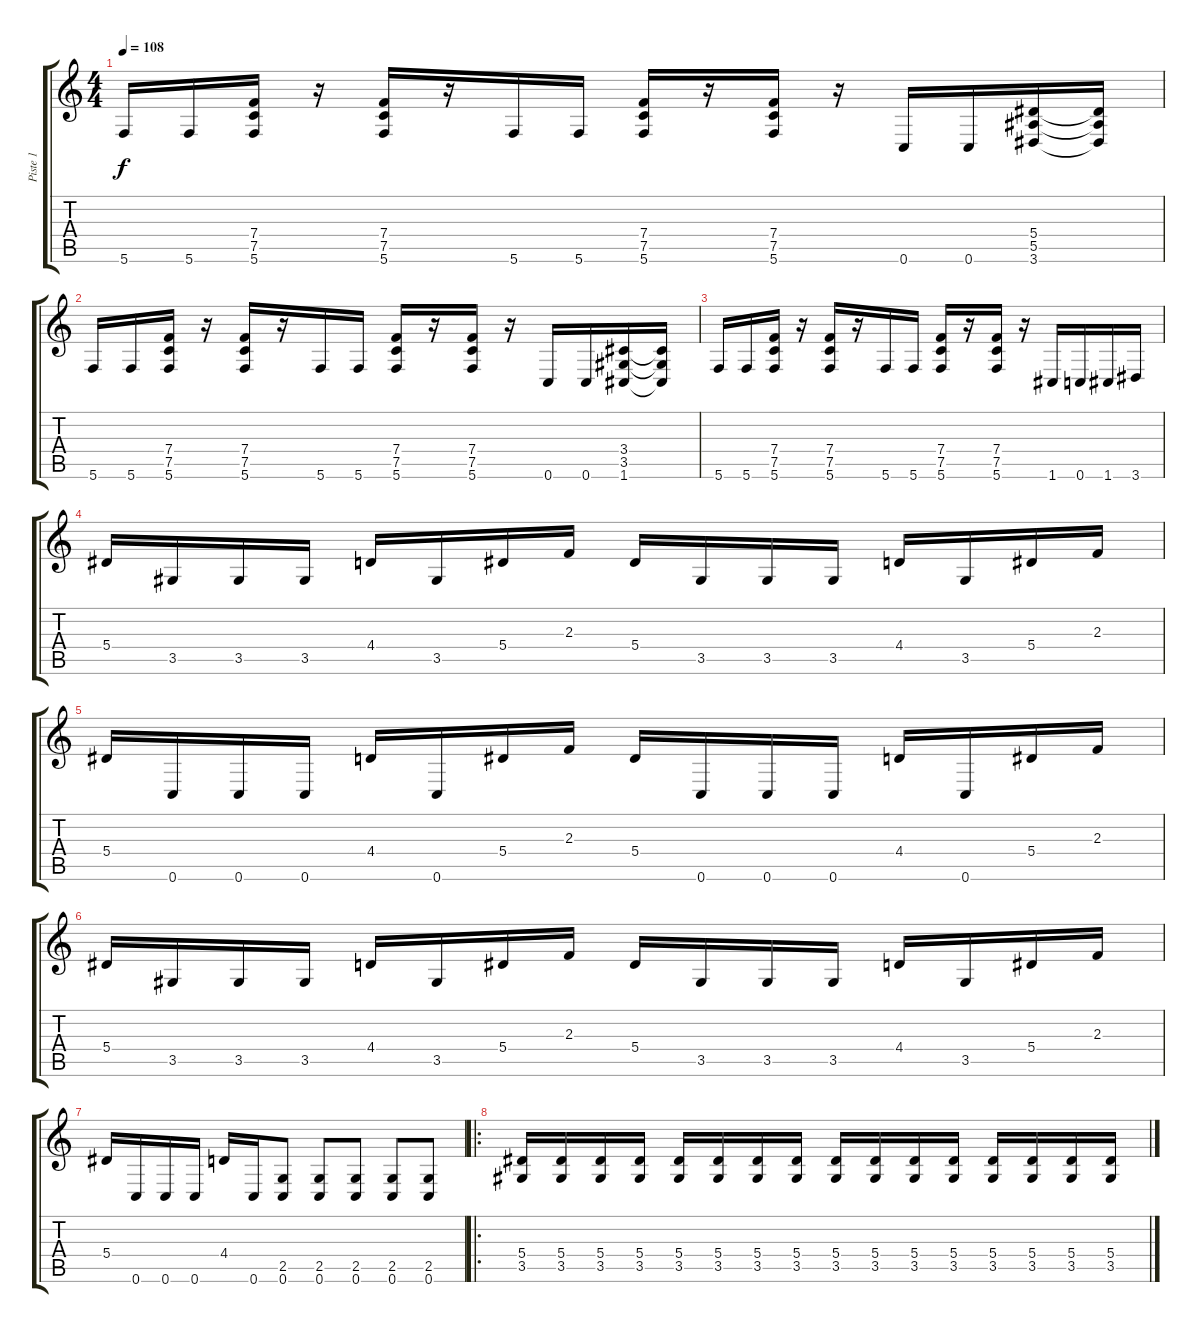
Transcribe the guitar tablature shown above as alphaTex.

\track ("Piste 1" "Piste 1") {instrument distortionguitar}
\staff {score tabs}
\tuning (C4 G3 Eb3 Bb2 F2 C2) {hide}
\ts (4 4)
\tempo 108
\clef g2
\ks c
5.6.16{dy f} 5.6.16 (7.4 7.5 5.6).16 r.16 (7.4 7.5 5.6).16 r.16 5.6.16 5.6.16 (7.4 7.5 5.6).16 r.16 (7.4 7.5 5.6).16 r.16 0.6.16 0.6.16 (5.4 5.5 3.6).16 (5.4{t} 5.5{t} 3.6{t}).16 |
5.6.16 5.6.16 (7.4 7.5 5.6).16 r.16 (7.4 7.5 5.6).16 r.16 5.6.16 5.6.16 (7.4 7.5 5.6).16 r.16 (7.4 7.5 5.6).16 r.16 0.6.16 0.6.16 (3.4 3.5 1.6).16 (3.4{t} 3.5{t} 1.6{t}).16 |
5.6.16 5.6.16 (7.4 7.5 5.6).16 r.16 (7.4 7.5 5.6).16 r.16 5.6.16 5.6.16 (7.4 7.5 5.6).16 r.16 (7.4 7.5 5.6).16 r.16 1.6.16 0.6.16 1.6.16 3.6.16 |
5.4.16 3.5.16 3.5.16 3.5.16 4.4.16 3.5.16 5.4.16 2.3.16 5.4.16 3.5.16 3.5.16 3.5.16 4.4.16 3.5.16 5.4.16 2.3.16 |
5.4.16 0.6.16 0.6.16 0.6.16 4.4.16 0.6.16 5.4.16 2.3.16 5.4.16 0.6.16 0.6.16 0.6.16 4.4.16 0.6.16 5.4.16 2.3.16 |
5.4.16 3.5.16 3.5.16 3.5.16 4.4.16 3.5.16 5.4.16 2.3.16 5.4.16 3.5.16 3.5.16 3.5.16 4.4.16 3.5.16 5.4.16 2.3.16 |
5.4.16 0.6.16 0.6.16 0.6.16 4.4.16 0.6.16 (2.5 0.6).8 (2.5 0.6).8 (2.5 0.6).8 (2.5 0.6).8 (2.5 0.6).8 |
\ro
(5.4 3.5).16 (5.4 3.5).16 (5.4 3.5).16 (5.4 3.5).16 (5.4 3.5).16 (5.4 3.5).16 (5.4 3.5).16 (5.4 3.5).16 (5.4 3.5).16 (5.4 3.5).16 (5.4 3.5).16 (5.4 3.5).16 (5.4 3.5).16 (5.4 3.5).16 (5.4 3.5).16 (5.4 3.5).16
